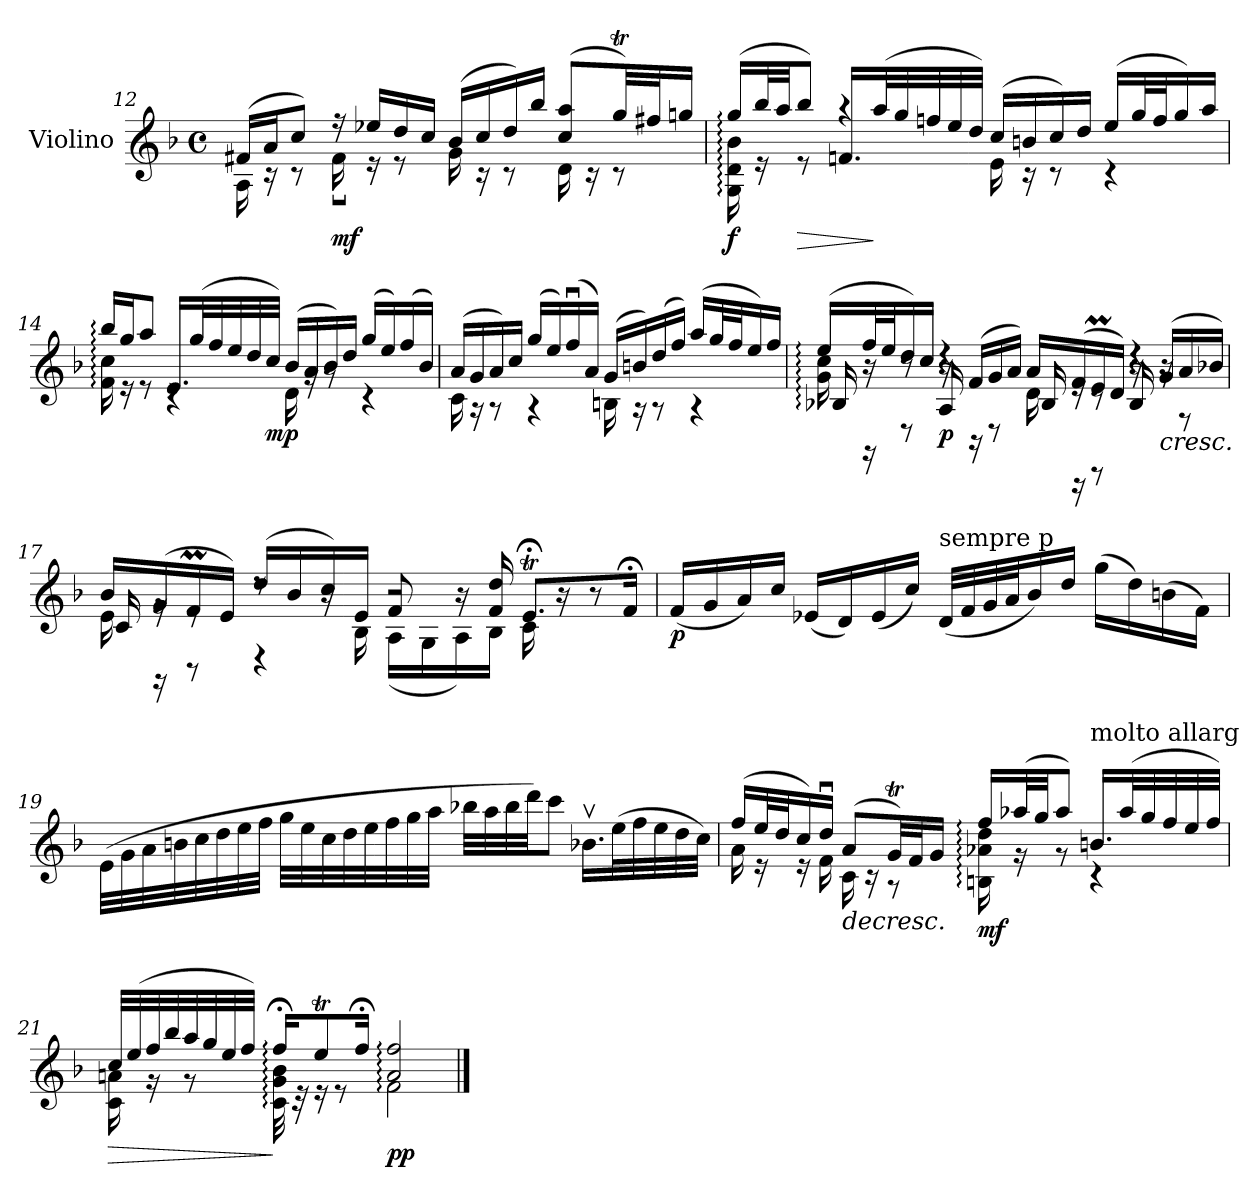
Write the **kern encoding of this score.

**kern	**dynam
*part1	*part1
*staff1	*staff1
*I"Violino	*
*I'Vln	*
*clefG2	*
*k[b-]	*
*F:	*
*M4/4	*
*met(c)	*
=12	=12
*^	*
(>16f#X/LL	16A\	.
16a/J	16r	.
8cc/J)	8r	.
!	!	!LO:DY:b
16r	16f#u\	mf
16ee-X/LL	16r	.
16dd/	8r	.
16cc/JJ	.	.
(>16b-/LL	16g\	.
16cc/	16r	.
16dd/)	8r	.
16bb-/JJ	.	.
(>8cc/ 8aa/L	16d\	.
.	16r	.
32ggT/LL)	8r	.
32ff#XTTT/J	.	.
16gg/JJ	.	.
!!LO:LB:g=z	!!
=13	=13	=13
!	!	!LO:DY:b
(>16gg:/LL	16G\: 16d\: 16b-\:	f
32bb-/L	16r	.
32aa/JJ	.	.
!	!	!LO:HP:b
8bb-/J)	8r	>
16.fn/LL	4raa	.
(>32aa/L	.	]
32gg/	.	.
32ffn/	.	.
32ee/	.	.
32dd/JJJ)	.	.
(>16cc/LL	16e\	.
16bn/	16r	.
16cc/)	8r	.
16dd/JJ	.	.
(>16ee/LL	4r	.
32gg/L	.	.
32ff/J	.	.
16gg/)	.	.
16aa/JJ	.	.
=14	=14	=14
16bb-:/LL	16f\: 16cc\:	.
16gg/J	16r	.
8aa/J	8r	.
16.e/LL	4rc	.
(>32gg/L	.	.
32ff/	.	.
32ee/	.	.
32dd/	.	.
!	!	!LO:DY:b
32cc/JJJ)	.	mp
(>16b-/LL	16d\	.
16a/	16rg	.
16b-/)	8rg	.
16dd/JJ	.	.
(>16gg/LL	4r	.
16ee/)	.	.
(>16ff/	.	.
16b-/JJ)	.	.
!!LO:PB:g=z	!!
=15	=15	=15
*MM32	*	*
(>16a/LL	16c\	.
16g/	16r	.
16a/)	8r	.
16cc/JJ	.	.
(>16gg/LL	4r	.
16ee/)	.	.
(>16ffu/	.	.
16a/JJ)	.	.
(>16g/LL	16Bn\	.
16bn/)	16r	.
(>16dd/	8r	.
16ff/JJ)	.	.
(>16aa/LL	4r	.
32gg/L	.	.
32ff/J	.	.
16ee/)	.	.
16ff/JJ	.	.
=16	=16	=16
*	*^	*
(>16ee:/LL	16g\: 16cc\:	16B-X:/	.
32ff/L	16r	16rGG	.
32ee/J	.	.	.
16dd/)	8r	8rD	.
16cc/JJ	.	.	.
!	!	!	!LO:DY:b
16r	4rdd	16A/	p
(>16f/LL	.	16rBB	.
16g/	.	8rD	.
16a/JJ)	.	.	.
16a/LL	16d\	16B-/	.
(>16f/	16re	16rAAA	.
16em/	8rc	8rCC	.
16d/JJ)	.	.	.
16r	4rdd	16B-/	.
!	!	!	!LO:HP:b
(>16g/LL	.	16r	<
16a/	.	8rF	.
16b-X/JJ)	.	.	.
!!LO:LB:g=z	!!	!!
=17	=17	=17	=17
16b-/LL	16e\	16c/	.
(>16g/	16rg	16rGG	.
16fM/	8re	8rBB	.
16e/JJ)	.	.	.
(>16dd/LL	8rdd	4rD	.
16b-/	.	.	.
16cc/)	16r	.	.
16e/JJ	16B-\	.	.
8f/	(<16A\LL	2r	.
.	16G\	.	.
16r	16A\)	.	.
16f/ 16dd/	16B-\JJ	.	.
8.e;<t/L	16c\	.	.
.	16r	.	.
.	8r	.	.
16f;</Jk	.	.	.
*v	*v	*v	*
=18	=18
!	!LO:DY:b
(<16f/LL	p
16g/	.
16a/)	.
16cc/JJ	.
(<16e-X/LL	.
16d/)	.
(<16e-/	.
16cc/JJ)	.
!LO:TX:a:t=sempre p	!
(<32d/LLL	.
32f/	.
32g/	.
32a/J	.
16b-/)	.
16dd/JJ	.
(>16gg\LL	.
16dd\)	.
(>16bn\	.
16f\JJ)	.
!!LO:LB:g=z
=19	=19
(>32e\LLL	.
32g\	.
32a\	.
32bn\	.
32cc\	.
32dd\	.
32ee\	.
32ff\JJJ	.
32gg\LLL	.
32ee\	.
32cc\	.
32dd\	.
32ee\	.
32ff\	.
32gg\	.
32aa\JJJ	.
32bb-X\LLL	.
32aa\	.
32bb-\	.
32ddd\JJ)	.
8ccc\J	.
16.b-Xv\LL	.
(>32ee\L	.
32ff\	.
32ee\	.
32dd\	.
32cc\JJJ)	.
!!LO:LB:g=z
=20	=20
*^	*
(>16ff/LL	16a\	.
32ee/L	16r	.
32dd/J	.	.
16cc/)	16r	.
16ddu/JJ	16f\	.
!	!	!LO:HP:b
(>8a/L	16c\	>
.	16r	.
32gT/LL)	8r	.
32f/J	.	.
16g/JJ	.	.
!	!	!LO:DY:n=1:b
16ff:/LL	16Bn\: 16a-X\: 16dd\:	[ mf
(>32aa-X/L	16r	.
32gg/JJ	.	.
8aa-/J)	8r	.
!LO:TX:a:t=molto allarg	!	!
16.bn/LL	4r	.
*MM30	*	*
(>32aa-/L	.	.
32gg/	.	.
32ff/	.	.
32ee/	.	.
32ff/JJJ)	.	.
=21	=21	=21
*MM25	*	*
!	!	!LO:HP:b
32cc/LLL	16c\ 16an\	>
(>32ee/	.	.
32ff/	16r	.
32bb-/	.	.
*MM20	*	*
32aa/	8r	.
32gg/	.	.
32ee/	.	.
32ff/JJJ)	.	.
16ff;<:/KL	32c\: 32g\: 32b-\:	]
.	32r	.
8eet/	16r	.
.	8r	.
*MM32	*	*
16ff;</Jk	.	.
!	!	!LO:DY:b
2a/: 2ff/:	2f:\	pp
*v	*v	*
.	]
==	==
*-	*-
